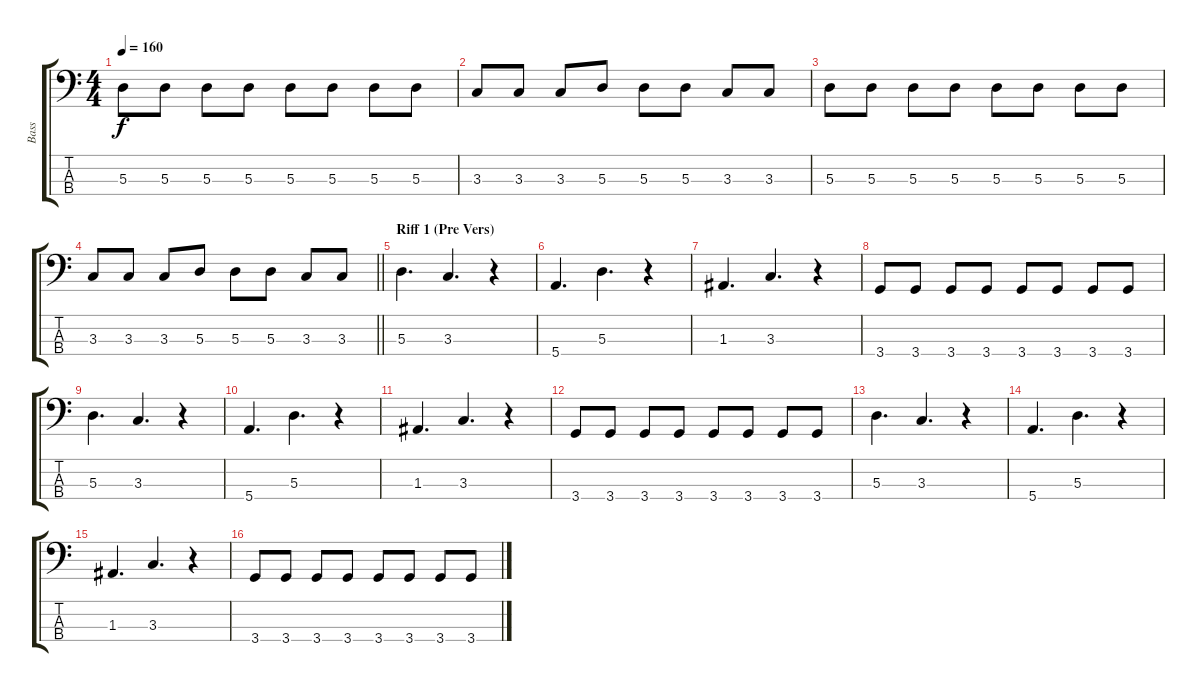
\track ("Bass" "Bass") {instrument electricbassfinger}
\staff {score tabs}
\tuning (G2 D2 A1 E1) {hide}
\ts (4 4)
\tempo 160
\clef f4
\ks c
5.3.8{dy f} 5.3.8 5.3.8 5.3.8 5.3.8 5.3.8 5.3.8 5.3.8 |
3.3.8 3.3.8 3.3.8 5.3.8 5.3.8 5.3.8 3.3.8 3.3.8 |
5.3.8 5.3.8 5.3.8 5.3.8 5.3.8 5.3.8 5.3.8 5.3.8 |
\barLineRight lightlight
3.3.8 3.3.8 3.3.8 5.3.8 5.3.8 5.3.8 3.3.8 3.3.8 |
\section ("" "Riff 1 (Pre Vers)")
5.3.4{d} 3.3.4{d} r.4 |
5.4.4{d} 5.3.4{d} r.4 |
1.3.4{d} 3.3.4{d} r.4 |
3.4.8 3.4.8 3.4.8 3.4.8 3.4.8 3.4.8 3.4.8 3.4.8 |
5.3.4{d} 3.3.4{d} r.4 |
5.4.4{d} 5.3.4{d} r.4 |
1.3.4{d} 3.3.4{d} r.4 |
3.4.8 3.4.8 3.4.8 3.4.8 3.4.8 3.4.8 3.4.8 3.4.8 |
5.3.4{d} 3.3.4{d} r.4 |
5.4.4{d} 5.3.4{d} r.4 |
1.3.4{d} 3.3.4{d} r.4 |
3.4.8 3.4.8 3.4.8 3.4.8 3.4.8 3.4.8 3.4.8 3.4.8
